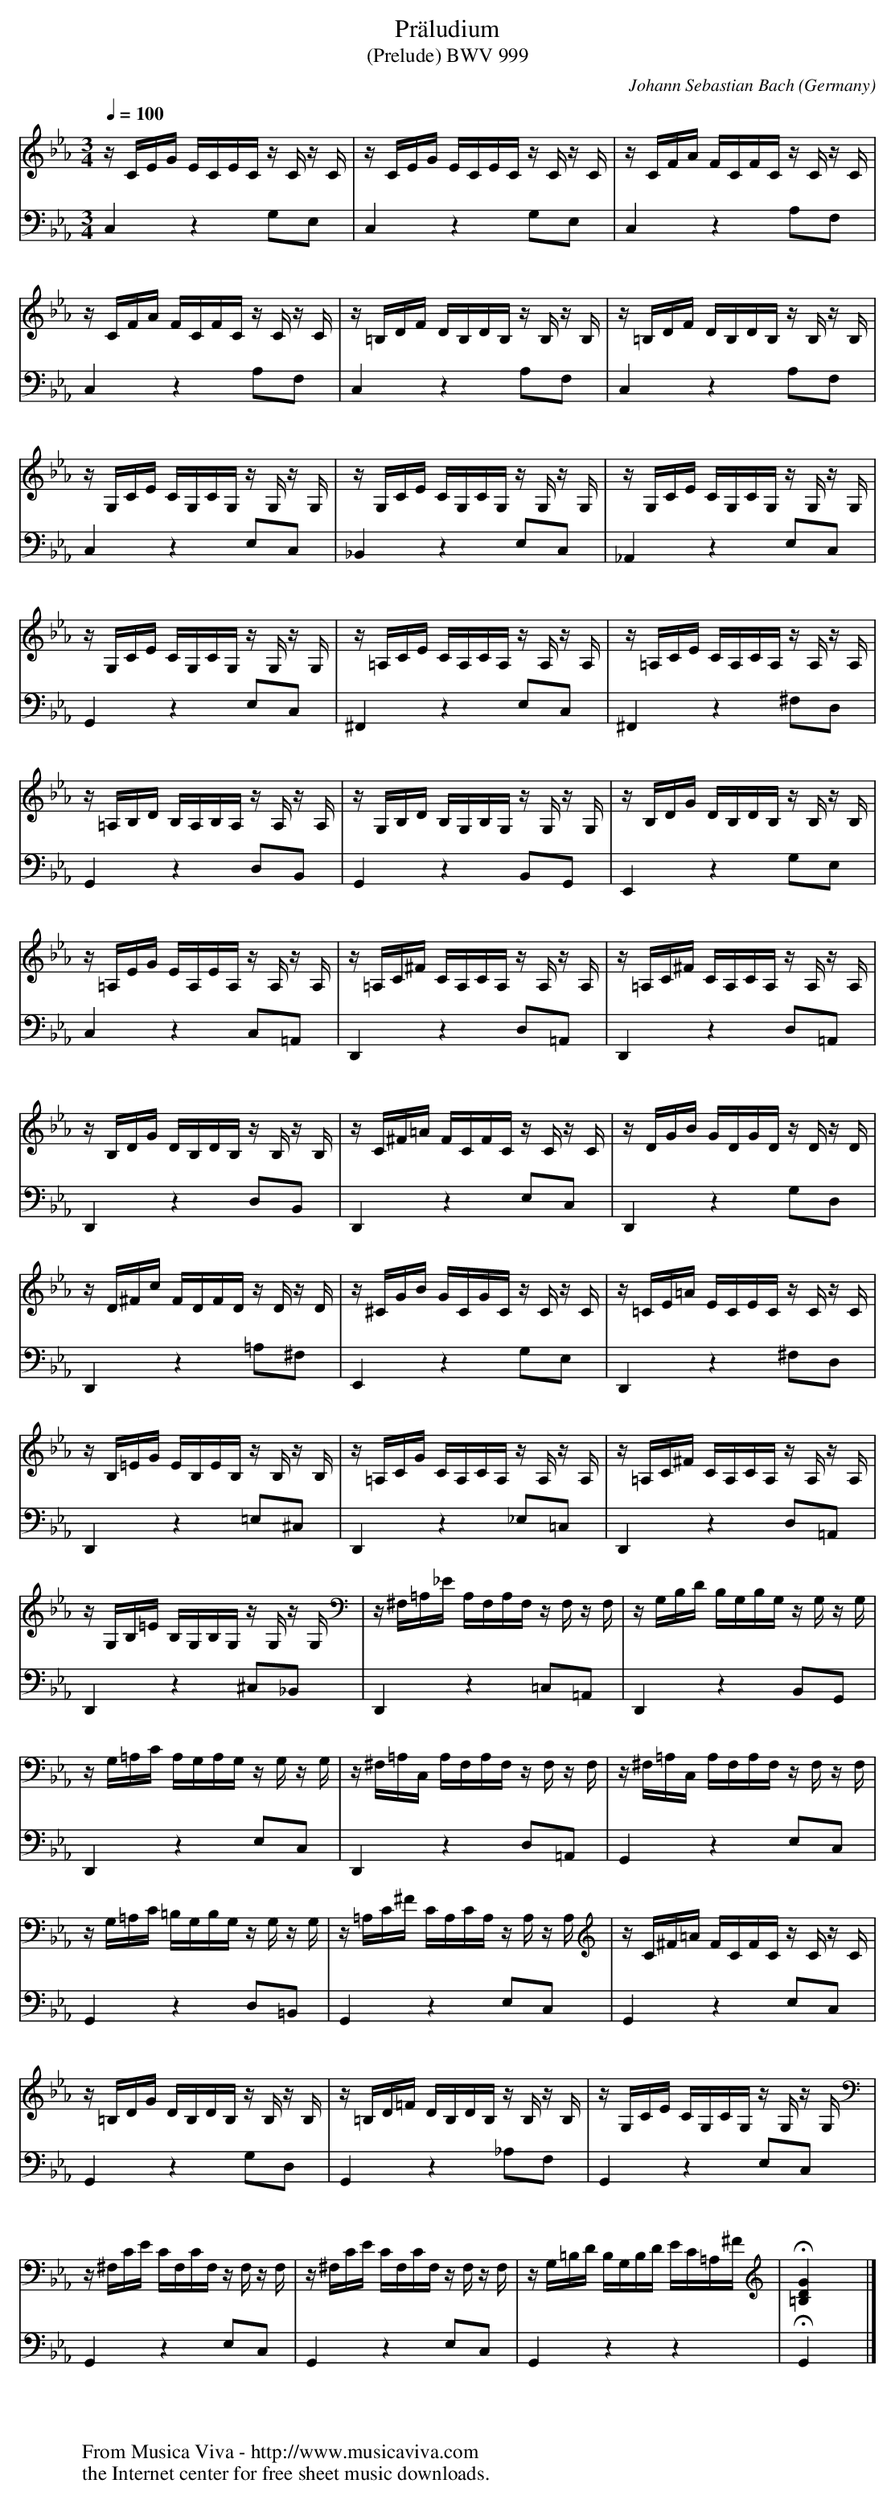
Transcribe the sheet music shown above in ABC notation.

X:1
T:Pr\"aludium
T:(Prelude) BWV 999
C:Johann Sebastian Bach
O:Germany
V:1 Program 1 6 %Harpsichord
V:2 Program 1 6 bass %Harpsichord
M:3/4
L:1/16
Q:1/4=100
K:Cm
V:1
zCEG ECEC zC zC|zCEG ECEC zC zC|zCFA FCFC zC zC|
V:2
C,4z4G,2E,2|C,4z4G,2E,2|C,4z4A,2F,2|
V:1
zCFA FCFC zC zC|z=B,DF DB,DB, zB, zB,|z=B,DF DB,DB, zB, zB,|
V:2
C,4z4A,2F,2|C,4z4A,2F,2|C,4z4A,2F,2|
V:1
zG,CE CG,CG, zG, zG,|zG,CE CG,CG, zG, zG,|zG,CE CG,CG, zG, zG,|
V:2
C,4z4E,2C,2|_B,,4z4E,2C,2|_A,,4z4E,2C,2|
V:1
zG,CE CG,CG, zG, zG,|z=A,CE CA,CA, zA, zA,|z=A,CE CA,CA, zA, zA,|
V:2
G,,4z4E,2C,2|^F,,4z4E,2C,2|^F,,4z4^F,2D,2|
V:1
z=A,B,D B,A,B,A, zA, zA,|zG,B,D B,G,B,G, zG,z G,|\
zB,DG DB,DB, zB, zB,|
V:2
G,,4z4D,2B,,2|G,,4z4B,,2G,,2|E,,4z4G,2E,2|
V:1
z=A,EG EA,EA, zA, zA,|z=A,C^F CA,CA, zA, zA,|\
z=A,C^F CA,CA, zA, zA,|
V:2
C,4z4C,2=A,,2|D,,4z4D,2=A,,2|D,,4z4D,2=A,,2|
V:1
zB,DG DB,DB, zB, zB,|zC^F=A FCFC zC zC|zDGB GDGD zD zD|
V:2
D,,4z4D,2B,,2|D,,4z4E,2C,2|D,,4z4G,2D,2|
V:1
zD^Fc FDFD zD zD|z^CGB GCGC zC zC|z=CE=A ECEC zC zC|
V:2
D,,4z4=A,2^F,2|E,,4z4G,2E,2|D,,4z4^F,2D,2|
V:1
zB,=EG EB,EB, zB, zB,|z=A,CG CA,CA, zA, zA,|\
z=A,C^F CA,CA, zA, zA,|
V:2
D,,4z4=E,2^C,2|D,,4z4_E,2=C,2|D,,4z4D,2=A,,2|
V:1
zG,B,=E B,G,B,G, zG, zG,|z^F,=A,_E A,F,A,F, zF, zF,|\
zG,B,D B,G,B,G, zG, zG,|
V:2
D,,4z4^C,2_B,,2|D,,4z4=C,2=A,,2|D,,4z4B,,2G,,2|
V:1
zG,=A,C A,G,A,G, zG, zG,|z^F,=A,C, A,F,A,F, zF, zF,|\
z^F,=A,C, A,F,A,F, zF, zF,|
V:2
D,,4z4E,2C,2|D,,4z4D,2=A,,2|G,,4z4E,2C,2|
V:1
zG,=A,C =B,G,B,G, zG, zG,|z=A,C^F CA,CA, zA, zA,|\
zC^F=A FCFC zC zC|
V:2
G,,4z4D,2=B,,2|G,,4z4E,2C,2|G,,4z4E,2C,2|
V:1
z=B,DG DB,DB, zB, zB,|z=B,D=F DB,DB, zB, zB,|zG,CE CG,CG, zG, zG,|
V:2
G,,4z4G,2D,2|G,,4z4_A,2F,2|G,,4z4E,2C,2|
V:1
z^F,CE CF,CF, zF, zF,|z^F,CE CF,CF, zF, zF,|zG,=B,D B,G,B,D EC=A,^F|\
H[=B,4D4G4] x8|]
V:2
G,,4z4E,2C,2|G,,4z4E,2C,2|G,,4z4z4|HG,,4 x8|]
W:
W:
W:  From Musica Viva - http://www.musicaviva.com
W:  the Internet center for free sheet music downloads.
